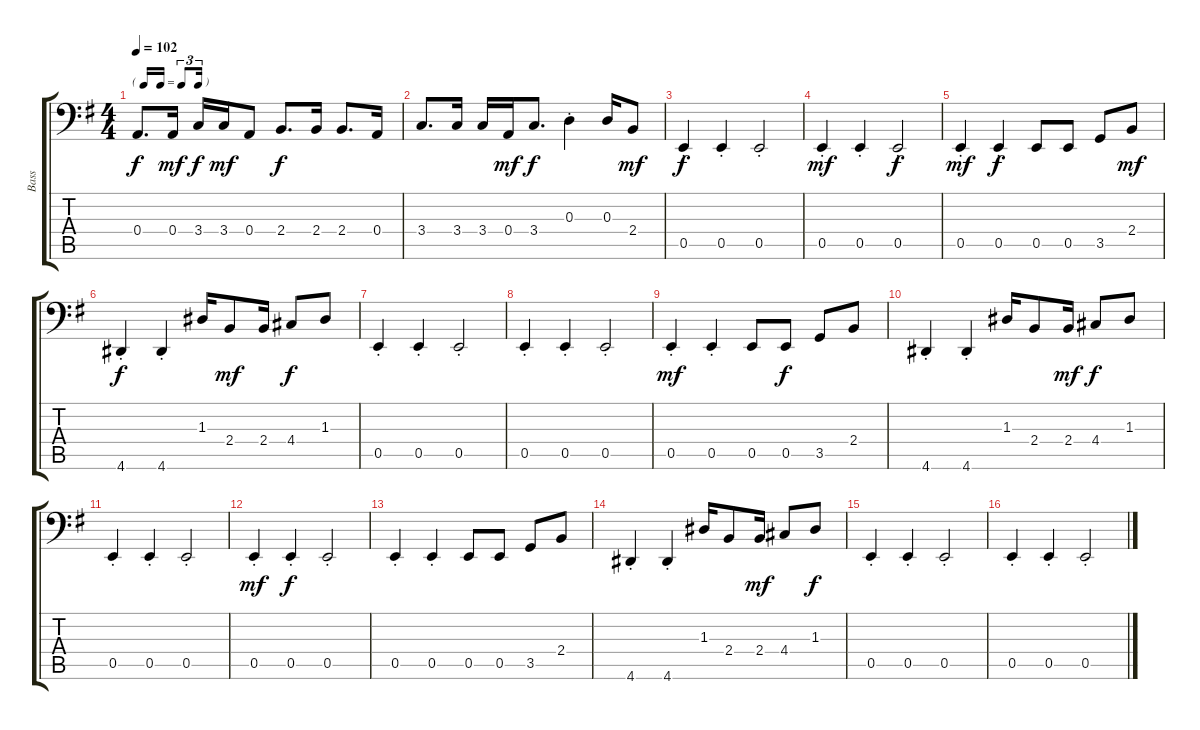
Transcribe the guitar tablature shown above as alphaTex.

\track ("Bass" "Bass") {instrument electricbassfinger}
\staff {score tabs}
\tuning (C3 G2 D2 A1 E1 B0) {hide}
\ts (4 4)
\tf triplet16th
\tempo 102
\clef f4
\ks g
0.4.8{d dy f} 0.4.16{dy mf} 3.4.16{dy f} 3.4.16{dy mf} 0.4.8 2.4.8{d dy f} 2.4.16 2.4.8{d} 0.4.16 |
3.4.8{d} 3.4.16 3.4.16 0.4.16{dy mf} 3.4.8{d dy f} 0.3{st}.4 0.3.16 2.4.8{dy mf} |
0.5{st}.4{dy f} 0.5{st}.4 0.5{st}.2 |
0.5{st}.4{dy mf} 0.5{st}.4 0.5{st}.2{dy f} |
0.5{st}.4{dy mf} 0.5{st}.4{dy f} 0.5.8 0.5.8 3.5.8 2.4.8{dy mf} |
4.6{st}.4{dy f} 4.6{st}.4 1.3.16 2.4.8{dy mf} 2.4.16 4.4.8{dy f} 1.3.8 |
0.5{st}.4 0.5{st}.4 0.5{st}.2 |
0.5{st}.4 0.5{st}.4 0.5{st}.2 |
0.5{st}.4{dy mf} 0.5{st}.4 0.5.8 0.5.8{dy f} 3.5.8 2.4.8 |
4.6{st}.4 4.6{st}.4 1.3.16 2.4.8 2.4.16{dy mf} 4.4.8{dy f} 1.3.8 |
0.5{st}.4 0.5{st}.4 0.5{st}.2 |
0.5{st}.4{dy mf} 0.5{st}.4{dy f} 0.5{st}.2 |
0.5{st}.4 0.5{st}.4 0.5.8 0.5.8 3.5.8 2.4.8 |
4.6{st}.4 4.6{st}.4 1.3.16 2.4.8 2.4.16{dy mf} 4.4.8 1.3.8{dy f} |
0.5{st}.4 0.5{st}.4 0.5{st}.2 |
0.5{st}.4 0.5{st}.4 0.5{st}.2
